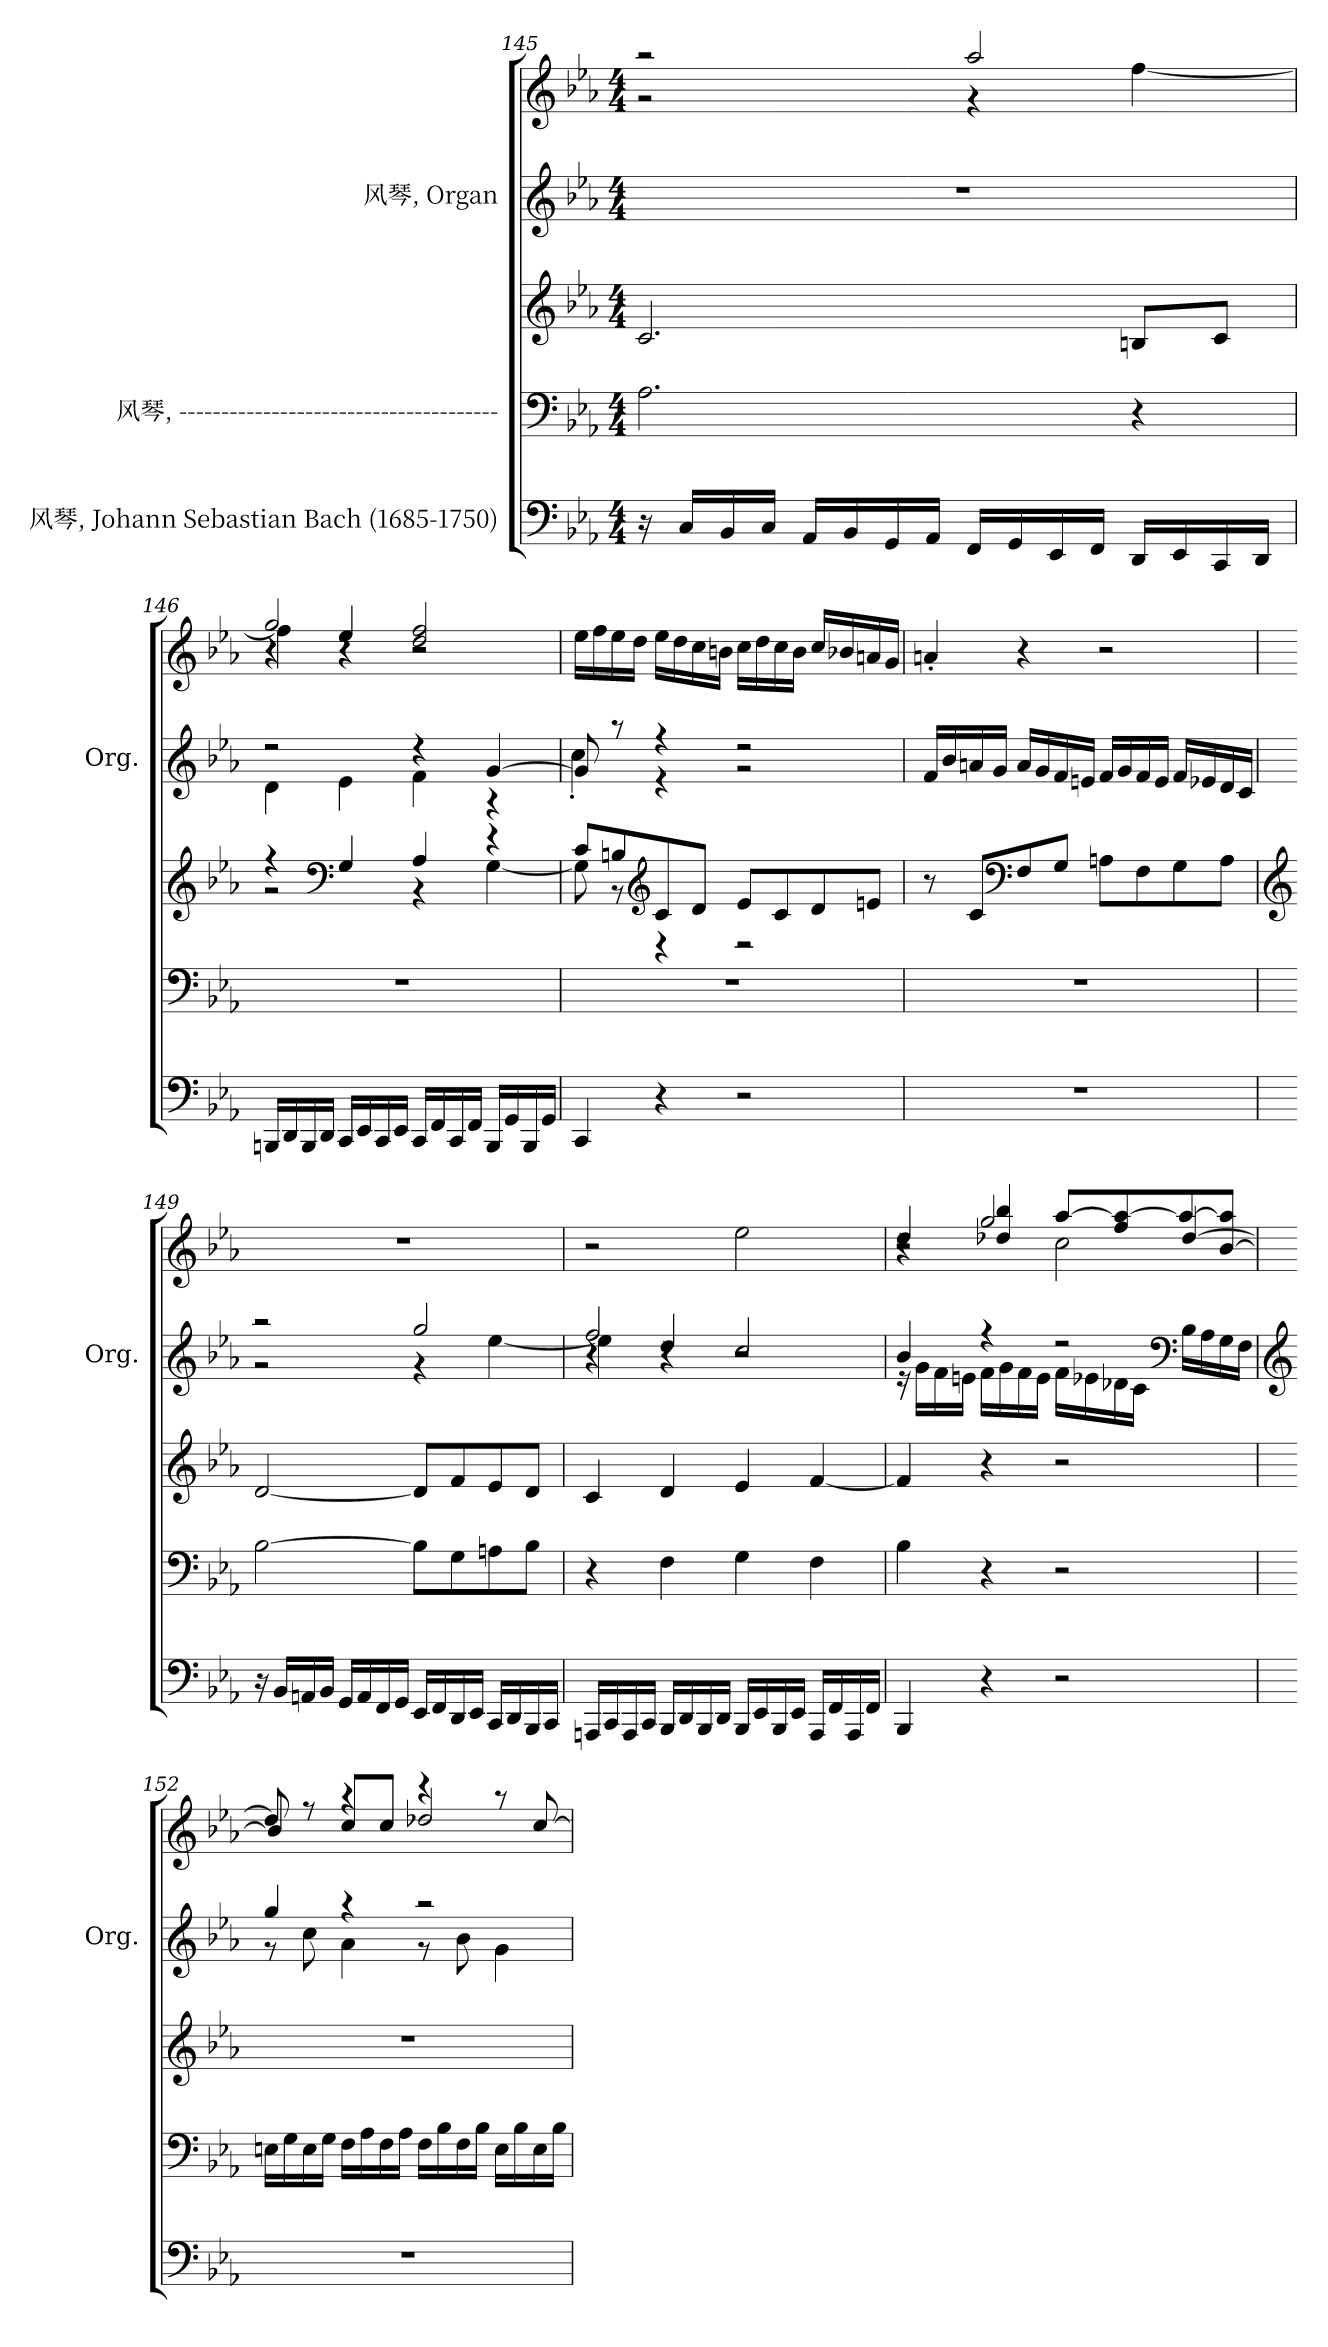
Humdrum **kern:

**kern	**kern	**kern	**kern	**kern
*part3	*part2	*part2	*part1	*part1
*staff5	*staff4	*staff3	*staff2	*staff1
*I"风琴, Johann Sebastian Bach   (1685-1750)	*I"风琴, --------------------------------------	*	*I"风琴, Organ	*
*	*	*	*I'Org.	*
*clefF4	*clefF4	*clefG2	*clefG2	*clefG2
*k[b-e-a-]	*k[b-e-a-]	*k[b-e-a-]	*k[b-e-a-]	*k[b-e-a-]
*M4/4	*M4/4	*M4/4	*M4/4	*M4/4
=145	=145	=145	=145	=145
*	*	*	*	*^
16r	2.A-\	2.c/	1r	2r	2r
16C/LL	.	.	.	.	.
16BB-/	.	.	.	.	.
16C/JJ	.	.	.	.	.
16AA-/LL	.	.	.	.	.
16BB-/	.	.	.	.	.
16GG/	.	.	.	.	.
16AA-/JJ	.	.	.	.	.
16FF/LL	.	.	.	2aa-/	4r
16GG/	.	.	.	.	.
16EE-/	.	.	.	.	.
16FF/JJ	.	.	.	.	.
16DD/LL	4r	8Bn/L	.	.	[4ff\
16EE-/	.	.	.	.	.
16CC/	.	8c/J	.	.	.
16DD/JJ	.	.	.	.	.
!!LO:PB:g=z
=146	=146	=146	=146	=146	=146
*	*	*^	*^	*	*^
16BBBn/LL	1r	4r	2r	2r	4d\	2gg/	4ff\]	4r
16DD/	.	.	.	.	.	.	.	.
16BBB/	.	.	.	.	.	.	.	.
16DD/JJ	.	.	.	.	.	.	.	.
*	*	*clefF4	*	*	*	*	*	*
16CC/LL	.	4G/	.	.	4e-\	.	4r	4ee-/
16EE-/	.	.	.	.	.	.	.	.
16CC/	.	.	.	.	.	.	.	.
16EE-/JJ	.	.	.	.	.	.	.	.
16CC/LL	.	4A-/	4r	4r	4f\	2r	2r	2dd/ 2ff/
16FF/	.	.	.	.	.	.	.	.
16CC/	.	.	.	.	.	.	.	.
16FF/JJ	.	.	.	.	.	.	.	.
16BBB/LL	.	4r	[4G\	[4g/	4r	.	.	.
16GG/	.	.	.	.	.	.	.	.
16BBB/	.	.	.	.	.	.	.	.
16GG/JJ	.	.	.	.	.	.	.	.
*	*	*	*	*	*	*v	*v	*v
=147	=147	=147	=147	=147	=147	=147
4CC/	1r	8c/L	8G\]	8g/]	4cc'\	16ee-\LL
.	.	.	.	.	.	16ff\
.	.	8Bn/	8r	8r	.	16ee-\
.	.	.	.	.	.	16dd\JJ
*	*	*clefG2	*	*	*	*
4r	.	8c/	4r	4r	4r	16ee-\LL
.	.	.	.	.	.	16dd\
.	.	8d/J	.	.	.	16cc\
.	.	.	.	.	.	16bn\JJ
2r	.	8e-/L	2r	2r	2r	16cc\LL
.	.	.	.	.	.	16dd\
.	.	8c/	.	.	.	16cc\
.	.	.	.	.	.	16b\JJ
.	.	8d/	.	.	.	16cc/LL
.	.	.	.	.	.	16b-X/
.	.	8en/J	.	.	.	16an/
.	.	.	.	.	.	16g/JJ
*	*	*v	*v	*	*	*
*	*	*	*v	*v	*
!!LO:LB:g=z
=148	=148	=148	=148	=148
1r	1r	8r	16f/LL	4an'/
.	.	.	16b-/	.
.	.	8c/L	16an/	.
.	.	.	16g/JJ	.
*	*	*clefF4	*	*
.	.	8F/	16a/LL	4r
.	.	.	16g/	.
.	.	8G/J	16f/	.
.	.	.	16en/JJ	.
.	.	8An\L	16f/LL	2r
.	.	.	16g/	.
.	.	8F\	16f/	.
.	.	.	16e/JJ	.
.	.	8G\	16f/LL	.
.	.	.	16e-X/	.
.	.	8A\J	16d/	.
.	.	.	16c/JJ	.
=149	=149	=149	=149	=149
*	*	*clefG2	*	*
*	*	*	*^	*
16r	[2B-\	[2d/	2r	2r	1r
16BB-/LL	.	.	.	.	.
16AAn/	.	.	.	.	.
16BB-/JJ	.	.	.	.	.
16GG/LL	.	.	.	.	.
16AA/	.	.	.	.	.
16FF/	.	.	.	.	.
16GG/JJ	.	.	.	.	.
16EE-/LL	8B-\L]	8d/L]	2gg/	4r	.
16FF/	.	.	.	.	.
16DD/	8G\	8f/	.	.	.
16EE-/JJ	.	.	.	.	.
16CC/LL	8An\	8e-/	.	[4ee-\	.
16DD/	.	.	.	.	.
16BBB-/	8B-\J	8d/J	.	.	.
16CC/JJ	.	.	.	.	.
!!LO:PB:g=z
=150	=150	=150	=150	=150	=150
*	*	*	*	*^	*
16AAAn/LL	4r	4c/	2ff/	4ee-\]	4r	2r
16CC/	.	.	.	.	.	.
16AAA/	.	.	.	.	.	.
16CC/JJ	.	.	.	.	.	.
16BBB-/LL	4F\	4d/	.	4r	4dd/	.
16DD/	.	.	.	.	.	.
16BBB-/	.	.	.	.	.	.
16DD/JJ	.	.	.	.	.	.
16BBB-/LL	4G\	4e-/	2r	2r	2cc/	2ee-\
16EE-/	.	.	.	.	.	.
16BBB-/	.	.	.	.	.	.
16EE-/JJ	.	.	.	.	.	.
16AAA/LL	4F\	[4f/	.	.	.	.
16FF/	.	.	.	.	.	.
16AAA/	.	.	.	.	.	.
16FF/JJ	.	.	.	.	.	.
*	*	*	*	*v	*v	*
=151	=151	=151	=151	=151	=151
*	*	*	*	*	*^
*	*	*	*	*	*	*^
4BBB-/	4B-\	4f/]	4b-/	16r	4r	2r	4dd/
.	.	.	.	16g\LL	.	.	.
.	.	.	.	16f\	.	.	.
.	.	.	.	16en\JJ	.	.	.
4r	4r	4r	4r	16f\LL	2gg/	.	4dd-X/ 4bb-/
.	.	.	.	16g\	.	.	.
.	.	.	.	16f\	.	.	.
.	.	.	.	16e\JJ	.	.	.
2r	2r	2r	2r	16f\LL	.	2cc\	[8aa-/L
.	.	.	.	16e-X\	.	.	.
.	.	.	.	16d-X\	.	.	8ff/ 8aa-/_
.	.	.	.	16c\JJ	.	.	.
*	*	*	*clefF4	*	*	*	*
.	.	.	.	16B-\LL	[4dd-/	.	8aa-/_
.	.	.	.	16A-\	.	.	.
.	.	.	.	16G\	.	.	[8b-/ 8aa-/]J
.	.	.	.	16F\JJ	.	.	.
*	*	*	*	*	*v	*v	*v
!!LO:LB:g=z
=152	=152	=152	=152	=152	=152
*	*	*	*clefG2	*	*
*	*	*	*	*	*^
1r	16En\LL	1r	4gg/	8r	8dd-/]	4b-/]
.	16G\	.	.	.	.	.
.	16E\	.	.	8cc\	8r	.
.	16G\JJ	.	.	.	.	.
.	16F\LL	.	4r	4a-\	4r	8cc/L
.	16A-\	.	.	.	.	.
.	16F\	.	.	.	.	8cc/J
.	16A-\JJ	.	.	.	.	.
.	16F\LL	.	2r	8r	4r	2dd-X/
.	16B-\	.	.	.	.	.
.	16F\	.	.	8b-\	.	.
.	16B-\JJ	.	.	.	.	.
.	16E\LL	.	.	4g\	8r	.
.	16B-\	.	.	.	.	.
.	16E\	.	.	.	[8cc/	.
.	16B-\JJ	.	.	.	.	.
*	*	*	*v	*v	*	*
*	*	*	*	*v	*v
=	=	=	=	=
*-	*-	*-	*-	*-
